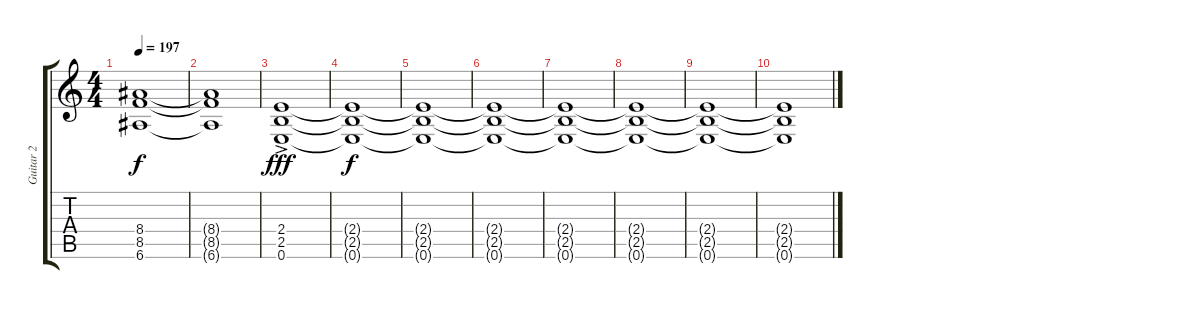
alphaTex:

\track ("Guitar 2" "Guitar 2") {instrument overdrivenguitar}
\staff {score tabs}
\tuning (E4 B3 G3 D3 A2 E2) {hide}
\ts (4 4)
\tempo 197
\clef g2
\ks c
(8.4{t} 8.5{t} 6.6{t}).1{dy f} |
(8.4{t} 8.5{t} 6.6{t}).1 |
(2.4{ac} 2.5 0.6).1{dy fff instrument acousticgrandpiano} |
(2.4{t} 2.5{t} 0.6{t}).1{dy f} |
(2.4{t} 2.5{t} 0.6{t}).1 |
(2.4{t} 2.5{t} 0.6{t}).1 |
(2.4{t} 2.5{t} 0.6{t}).1 |
(2.4{t} 2.5{t} 0.6{t}).1 |
(2.4{t} 2.5{t} 0.6{t}).1 |
(2.4{t} 2.5{t} 0.6{t}).1
